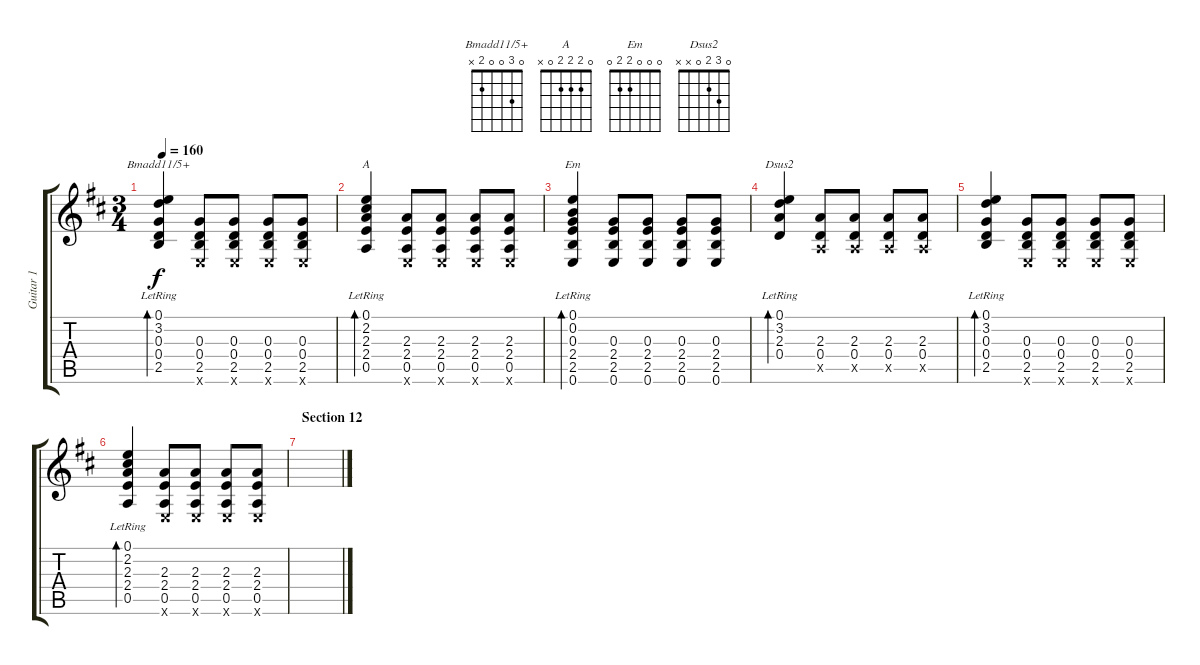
\track ("Guitar 1" "Guitar 1") {instrument electricguitarclean}
\staff {score tabs}
\tuning (E4 B3 G3 D3 A2 E2) {hide}
\chord ("Bmadd11/5+" 0 3 0 0 2 x)
\chord ("A" 0 2 2 2 0 x)
\chord ("Em" 0 0 0 2 2 0)
\chord ("Dsus2" 0 3 2 0 x x)
\ts (3 4)
\tempo 160
\clef g2
\ks bminor
(0.1{lr} 3.2{lr} 0.3 0.4 2.5).4{bd 60 ch "Bmadd11/5+" dy f} (0.3 0.4 2.5 0.6{x}).8 (0.3 0.4 2.5 0.6{x}).8 (0.3 0.4 2.5 0.6{x}).8 (0.3 0.4 2.5 0.6{x}).8 |
(0.1{lr} 2.2{lr} 2.3 2.4 0.5).4{bd 60 ch "A"} (2.3 2.4 0.5 0.6{x}).8 (2.3 2.4 0.5 0.6{x}).8 (2.3 2.4 0.5 0.6{x}).8 (2.3 2.4 0.5 0.6{x}).8 |
(0.1{lr} 0.2{lr} 0.3 2.4 2.5 0.6).4{bd 60 ch "Em"} (0.3 2.4 2.5 0.6).8 (0.3 2.4 2.5 0.6).8 (0.3 2.4 2.5 0.6).8 (0.3 2.4 2.5 0.6).8 |
(0.1{lr} 3.2{lr} 2.3 0.4).4{bd 60 ch "Dsus2"} (2.3 0.4 0.5{x}).8 (2.3 0.4 0.5{x}).8 (2.3 0.4 0.5{x}).8 (2.3 0.4 0.5{x}).8 |
(0.1{lr} 3.2{lr} 0.3 0.4 2.5).4{bd 60} (0.3 0.4 2.5 0.6{x}).8 (0.3 0.4 2.5 0.6{x}).8 (0.3 0.4 2.5 0.6{x}).8 (0.3 0.4 2.5 0.6{x}).8 |
(0.1{lr} 2.2{lr} 2.3 2.4 0.5).4{bd 60} (2.3 2.4 0.5 0.6{x}).8 (2.3 2.4 0.5 0.6{x}).8 (2.3 2.4 0.5 0.6{x}).8 (2.3 2.4 0.5 0.6{x}).8 |
\section ("" "Section 12")
